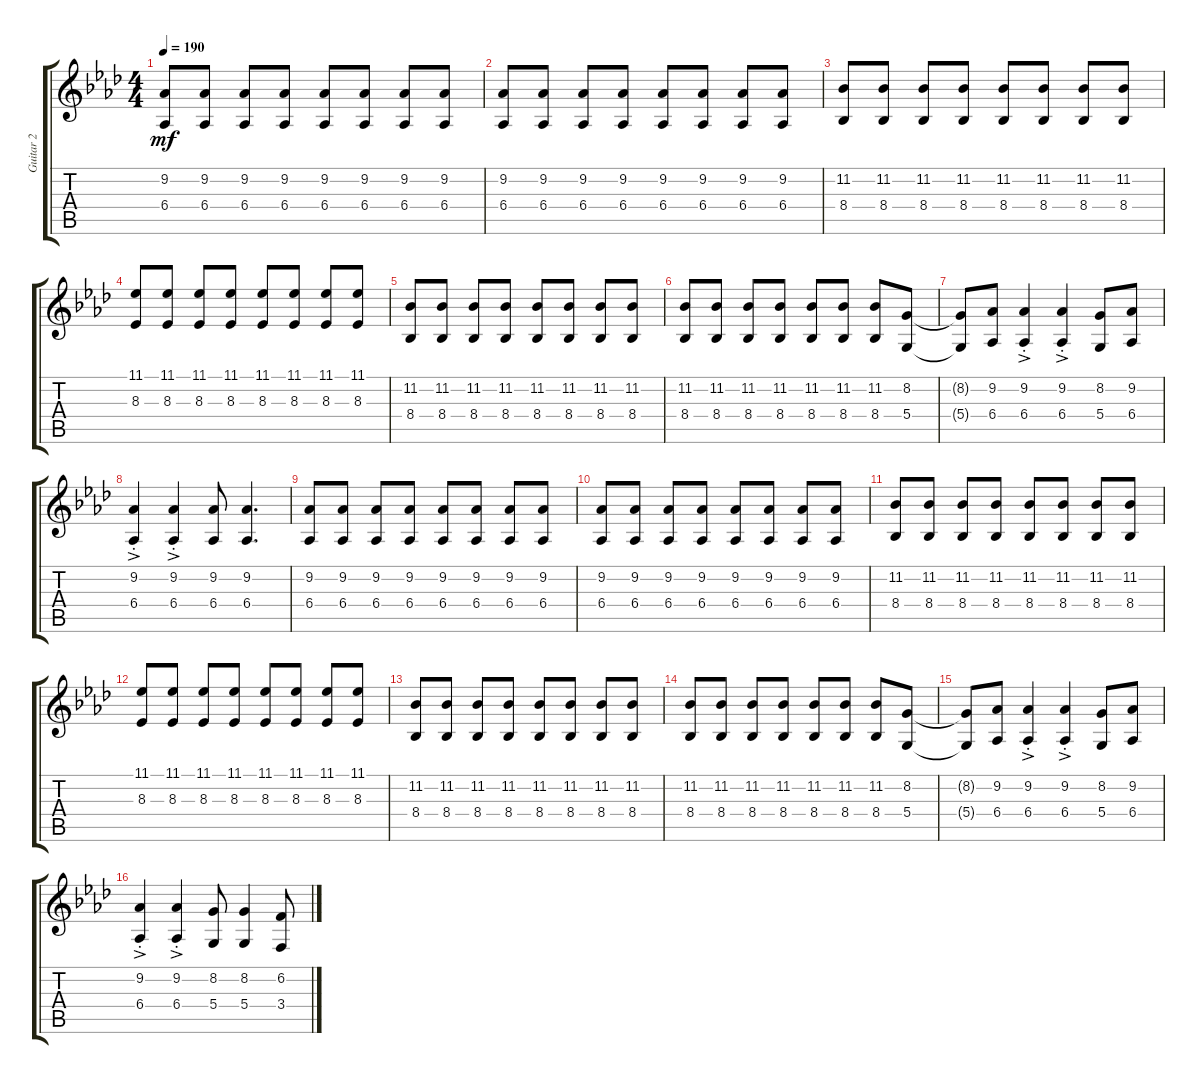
\track ("Guitar 2" "Guitar 2") {instrument cello}
\staff {score tabs}
\tuning (E4 B3 G3 D3 A2 E2) {hide}
\ts (4 4)
\tempo 190
\clef g2
\ks ab
(9.2 6.4).8{dy mf} (9.2 6.4).8 (9.2 6.4).8 (9.2 6.4).8 (9.2 6.4).8 (9.2 6.4).8 (9.2 6.4).8 (9.2 6.4).8 |
(9.2 6.4).8 (9.2 6.4).8 (9.2 6.4).8 (9.2 6.4).8 (9.2 6.4).8 (9.2 6.4).8 (9.2 6.4).8 (9.2 6.4).8 |
(11.2 8.4).8 (11.2 8.4).8 (11.2 8.4).8 (11.2 8.4).8 (11.2 8.4).8 (11.2 8.4).8 (11.2 8.4).8 (11.2 8.4).8 |
(11.1 8.3).8 (11.1 8.3).8 (11.1 8.3).8 (11.1 8.3).8 (11.1 8.3).8 (11.1 8.3).8 (11.1 8.3).8 (11.1 8.3).8 |
(11.2 8.4).8 (11.2 8.4).8 (11.2 8.4).8 (11.2 8.4).8 (11.2 8.4).8 (11.2 8.4).8 (11.2 8.4).8 (11.2 8.4).8 |
(11.2 8.4).8 (11.2 8.4).8 (11.2 8.4).8 (11.2 8.4).8 (11.2 8.4).8 (11.2 8.4).8 (11.2 8.4).8 (8.2 5.4).8 |
(8.2{t} 5.4{t}).8 (9.2 6.4).8 (9.2{ac st} 6.4{ac st}).4 (9.2{ac st} 6.4{ac st}).4 (8.2 5.4).8 (9.2 6.4).8 |
(9.2{ac st} 6.4{ac st}).4 (9.2{ac st} 6.4{ac st}).4 (9.2 6.4).8 (9.2 6.4).4{d} |
(9.2 6.4).8 (9.2 6.4).8 (9.2 6.4).8 (9.2 6.4).8 (9.2 6.4).8 (9.2 6.4).8 (9.2 6.4).8 (9.2 6.4).8 |
(9.2 6.4).8 (9.2 6.4).8 (9.2 6.4).8 (9.2 6.4).8 (9.2 6.4).8 (9.2 6.4).8 (9.2 6.4).8 (9.2 6.4).8 |
(11.2 8.4).8 (11.2 8.4).8 (11.2 8.4).8 (11.2 8.4).8 (11.2 8.4).8 (11.2 8.4).8 (11.2 8.4).8 (11.2 8.4).8 |
(11.1 8.3).8 (11.1 8.3).8 (11.1 8.3).8 (11.1 8.3).8 (11.1 8.3).8 (11.1 8.3).8 (11.1 8.3).8 (11.1 8.3).8 |
(11.2 8.4).8 (11.2 8.4).8 (11.2 8.4).8 (11.2 8.4).8 (11.2 8.4).8 (11.2 8.4).8 (11.2 8.4).8 (11.2 8.4).8 |
(11.2 8.4).8 (11.2 8.4).8 (11.2 8.4).8 (11.2 8.4).8 (11.2 8.4).8 (11.2 8.4).8 (11.2 8.4).8 (8.2 5.4).8 |
(8.2{t} 5.4{t}).8 (9.2 6.4).8 (9.2{ac st} 6.4{ac st}).4 (9.2{ac st} 6.4{ac st}).4 (8.2 5.4).8 (9.2 6.4).8 |
(9.2{ac st} 6.4{ac st}).4 (9.2{ac st} 6.4{ac st}).4 (8.2 5.4).8 (8.2 5.4).4 (6.2 3.4).8
